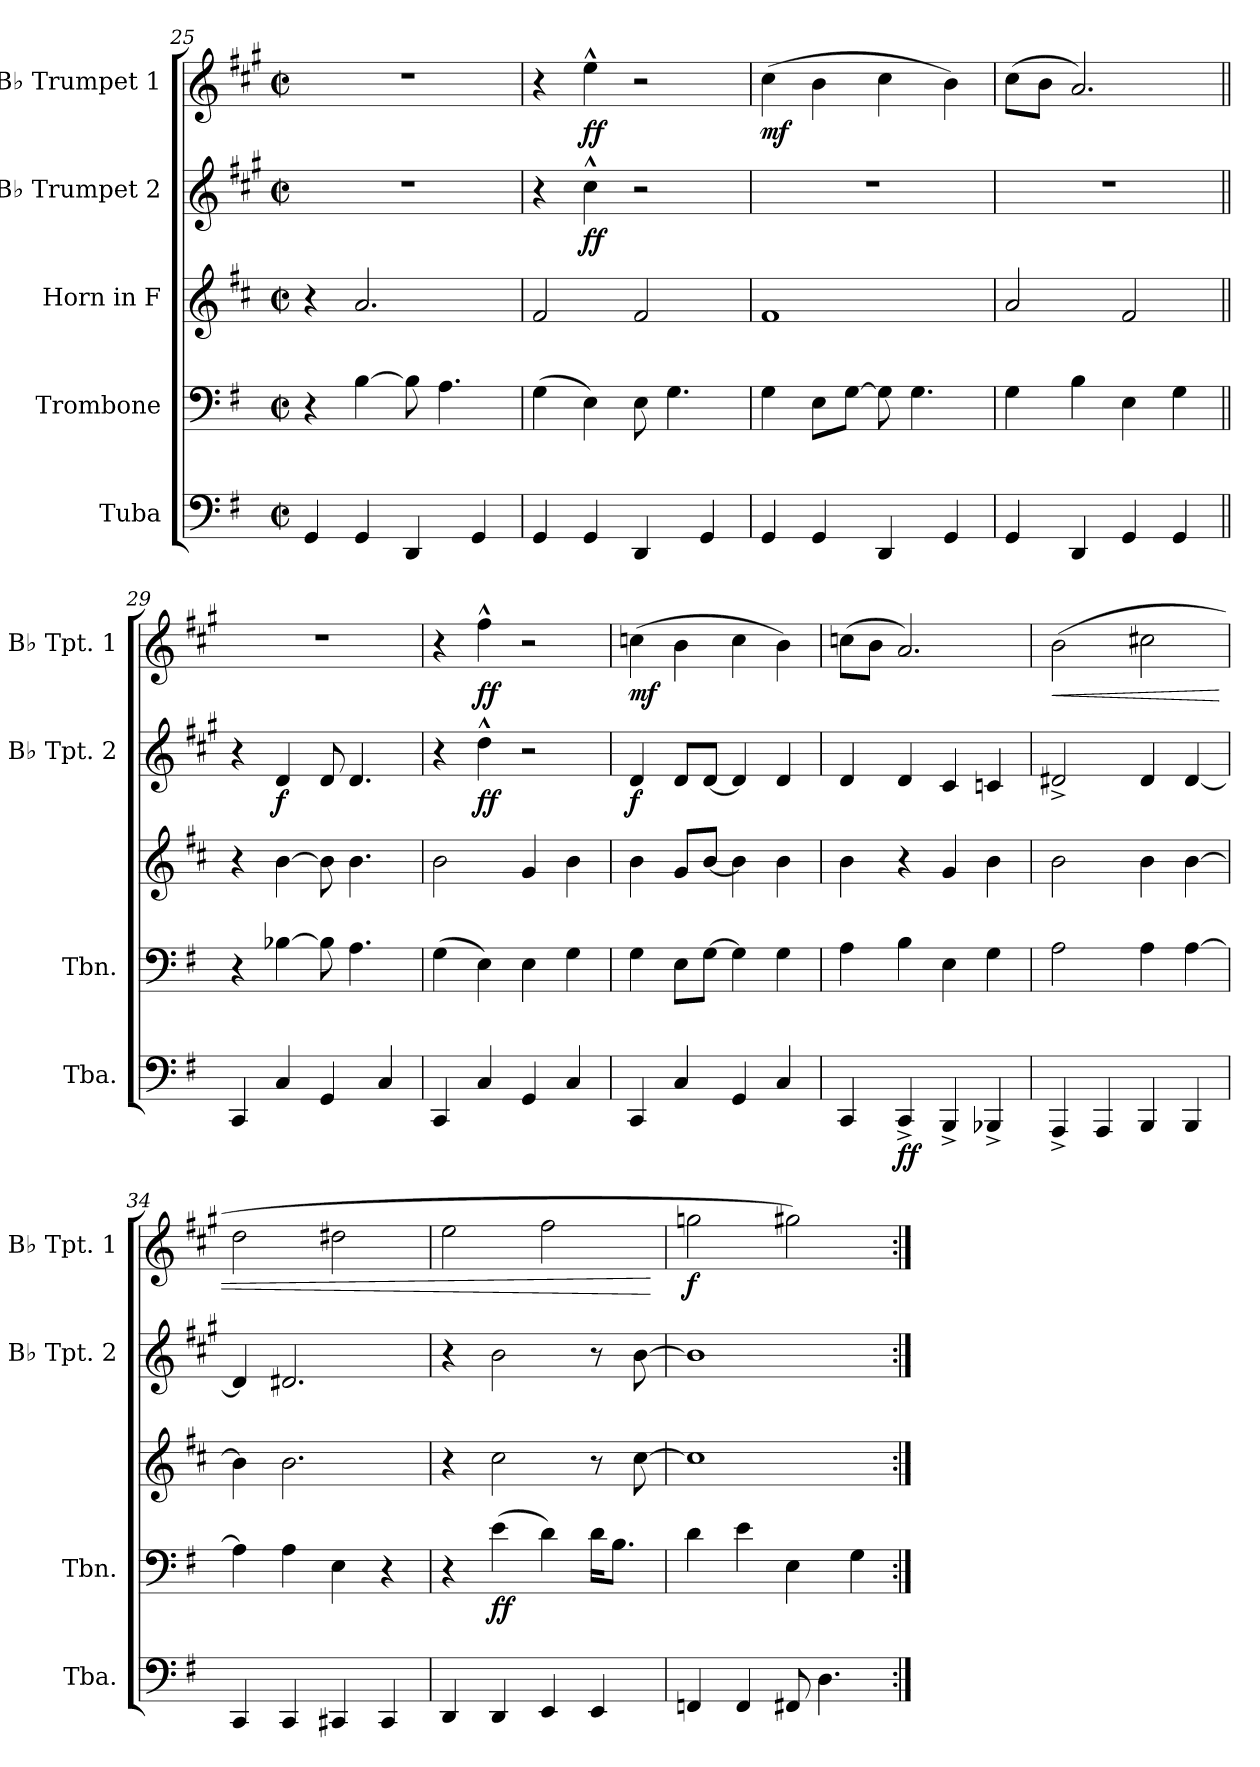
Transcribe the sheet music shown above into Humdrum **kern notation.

**kern	**dynam	**kern	**dynam	**kern	**kern	**dynam	**kern	**dynam
*part5	*part5	*part4	*part4	*part3	*part2	*part2	*part1	*part1
*staff5	*staff5	*staff4	*staff4	*staff3	*staff2	*staff2	*staff1	*staff1
*I"Tuba	*	*I"Trombone	*	*I"Horn in F	*I"B♭ Trumpet 2	*	*I"B♭ Trumpet 1	*
*I'Tba.	*	*I'Tbn.	*	*	*I'B♭ Tpt. 2	*	*I'B♭ Tpt. 1	*
*clefF4	*	*clefF4	*	*clefG2	*clefG2	*	*clefG2	*
*	*	*	*	*ITrd4c7	*ITrd1c2	*	*ITrd1c2	*
*k[f#]	*	*k[f#]	*	*k[f#]	*k[f#]	*	*k[f#]	*
*M2/2	*	*M2/2	*	*M2/2	*M2/2	*	*M2/2	*
*met(c|)	*	*met(c|)	*	*met(c|)	*met(c|)	*	*met(c|)	*
=25	=25	=25	=25	=25	=25	=25	=25	=25
4GG/	.	4r	.	4r	1r	.	1r	.
4GG/	.	[4B\	.	2.d/	.	.	.	.
4DD/	.	8B\]	.	.	.	.	.	.
.	.	4.A\	.	.	.	.	.	.
4GG/	.	.	.	.	.	.	.	.
!!LO:PB:g=z
=26	=26	=26	=26	=26	=26	=26	=26	=26
4GG/	.	(4G\	.	2B/	4r	.	4r	.
!	!	!	!	!	!	!LO:DY:b	!	!LO:DY:b
4GG/	.	4E\)	.	.	4b^^\	ff	4dd^^\	ff
4DD/	.	8E\	.	2B/	2r	.	2r	.
.	.	4.G\	.	.	.	.	.	.
4GG/	.	.	.	.	.	.	.	.
=27	=27	=27	=27	=27	=27	=27	=27	=27
!	!	!	!	!	!	!	!	!LO:DY:b
4GG/	.	4G\	.	1B	1r	.	(4b\	mf
4GG/	.	8E\L	.	.	.	.	4a\	.
.	.	[8G\J	.	.	.	.	.	.
4DD/	.	8G\]	.	.	.	.	4b\	.
.	.	4.G\	.	.	.	.	.	.
4GG/	.	.	.	.	.	.	4a\)	.
=28	=28	=28	=28	=28	=28	=28	=28	=28
4GG/	.	4G\	.	2d/	1r	.	(8b\L	.
.	.	.	.	.	.	.	8a\J	.
4DD/	.	4B\	.	.	.	.	2.g/)	.
4GG/	.	4E\	.	2B/	.	.	.	.
4GG/	.	4G\	.	.	.	.	.	.
=29||	=29||	=29||	=29||	=29||	=29||	=29||	=29||	=29||
4CC/	.	4r	.	4r	4r	.	1r	.
!	!	!	!	!	!	!LO:DY:b	!	!
4C/	.	[4B-X\	.	[4e\	4c/	f	.	.
4GG/	.	8B-\]	.	8e\]	8c/	.	.	.
.	.	4.A\	.	4.e\	4.c/	.	.	.
4C/	.	.	.	.	.	.	.	.
=30	=30	=30	=30	=30	=30	=30	=30	=30
4CC/	.	(4G\	.	2e\	4r	.	4r	.
!	!	!	!	!	!	!LO:DY:b	!	!LO:DY:b
4C/	.	4E\)	.	.	4cc^^\	ff	4ee^^\	ff
4GG/	.	4E\	.	4c/	2r	.	2r	.
4C/	.	4G\	.	4e\	.	.	.	.
=31	=31	=31	=31	=31	=31	=31	=31	=31
!	!	!	!	!	!	!LO:DY:b	!	!LO:DY:b
4CC/	.	4G\	.	4e\	4c/	f	(4b-X\	mf
4C/	.	8E\L	.	8c/L	8c/L	.	4a\	.
.	.	[8G\J	.	[8e/J	[8c/J	.	.	.
4GG/	.	4G\]	.	4e\]	4c/]	.	4b-\	.
4C/	.	4G\	.	4e\	4c/	.	4a\)	.
=32	=32	=32	=32	=32	=32	=32	=32	=32
4CC/	.	4A\	.	4e\	4c/	.	(8b-X\L	.
.	.	.	.	.	.	.	8a\J	.
!	!LO:DY:b	!	!	!	!	!	!	!
4CC^/	ff	4B\	.	4r	4c/	.	2.g/)	.
4BBB^/	.	4E\	.	4c/	4B/	.	.	.
4BBB-X^/	.	4G\	.	4e\	4B-X/	.	.	.
!!LO:LB:g=z
=33	=33	=33	=33	=33	=33	=33	=33	=33
!	!	!	!	!	!	!	!	!LO:HP:b
4AAA^/	.	2A\	.	2e\	2c#X^/	.	(2a\	<
4AAA/	.	.	.	.	.	.	.	.
4BBB/	.	4A\	.	4e\	4c#/	.	2bn\	.
4BBB/	.	[4A\	.	[4e\	[4c#/	.	.	.
=34	=34	=34	=34	=34	=34	=34	=34	=34
4CC/	.	4A\]	.	4e\]	4c#/]	.	2cc\	.
4CC/	.	4A\	.	2.e\	2.c#X/	.	.	.
4CC#X/	.	4E\	.	.	.	.	2cc#X\	.
4CC#/	.	4r	.	.	.	.	.	.
=35	=35	=35	=35	=35	=35	=35	=35	=35
4DD/	.	4r	.	4r	4r	.	2dd\	.
!	!	!	!LO:DY:b	!	!	!	!	!
4DD/	.	(4e\	ff	2f#\	2a\	.	.	.
4EE/	.	4d\)	.	.	.	.	2ee\	.
4EE/	.	16d\KL	.	8r	8r	.	.	.
.	.	8.B\J	.	.	.	.	.	.
.	.	.	.	[8f#\	[8a\	.	.	.
.	.	.	.	.	.	.	.	[
=36	=36	=36	=36	=36	=36	=36	=36	=36
!	!	!	!	!	!	!	!	!LO:DY:b
4FFn/	.	4d\	.	1f#]	1a]	.	2ffn\	f
4FF/	.	4e\	.	.	.	.	.	.
8FF#X/	.	4E\	.	.	.	.	2ff#X\)	.
4.D\	.	.	.	.	.	.	.	.
.	.	4G\	.	.	.	.	.	.
=:|!	=:|!	=:|!	=:|!	=:|!	=:|!	=:|!	=:|!	=:|!
*-	*-	*-	*-	*-	*-	*-	*-	*-
